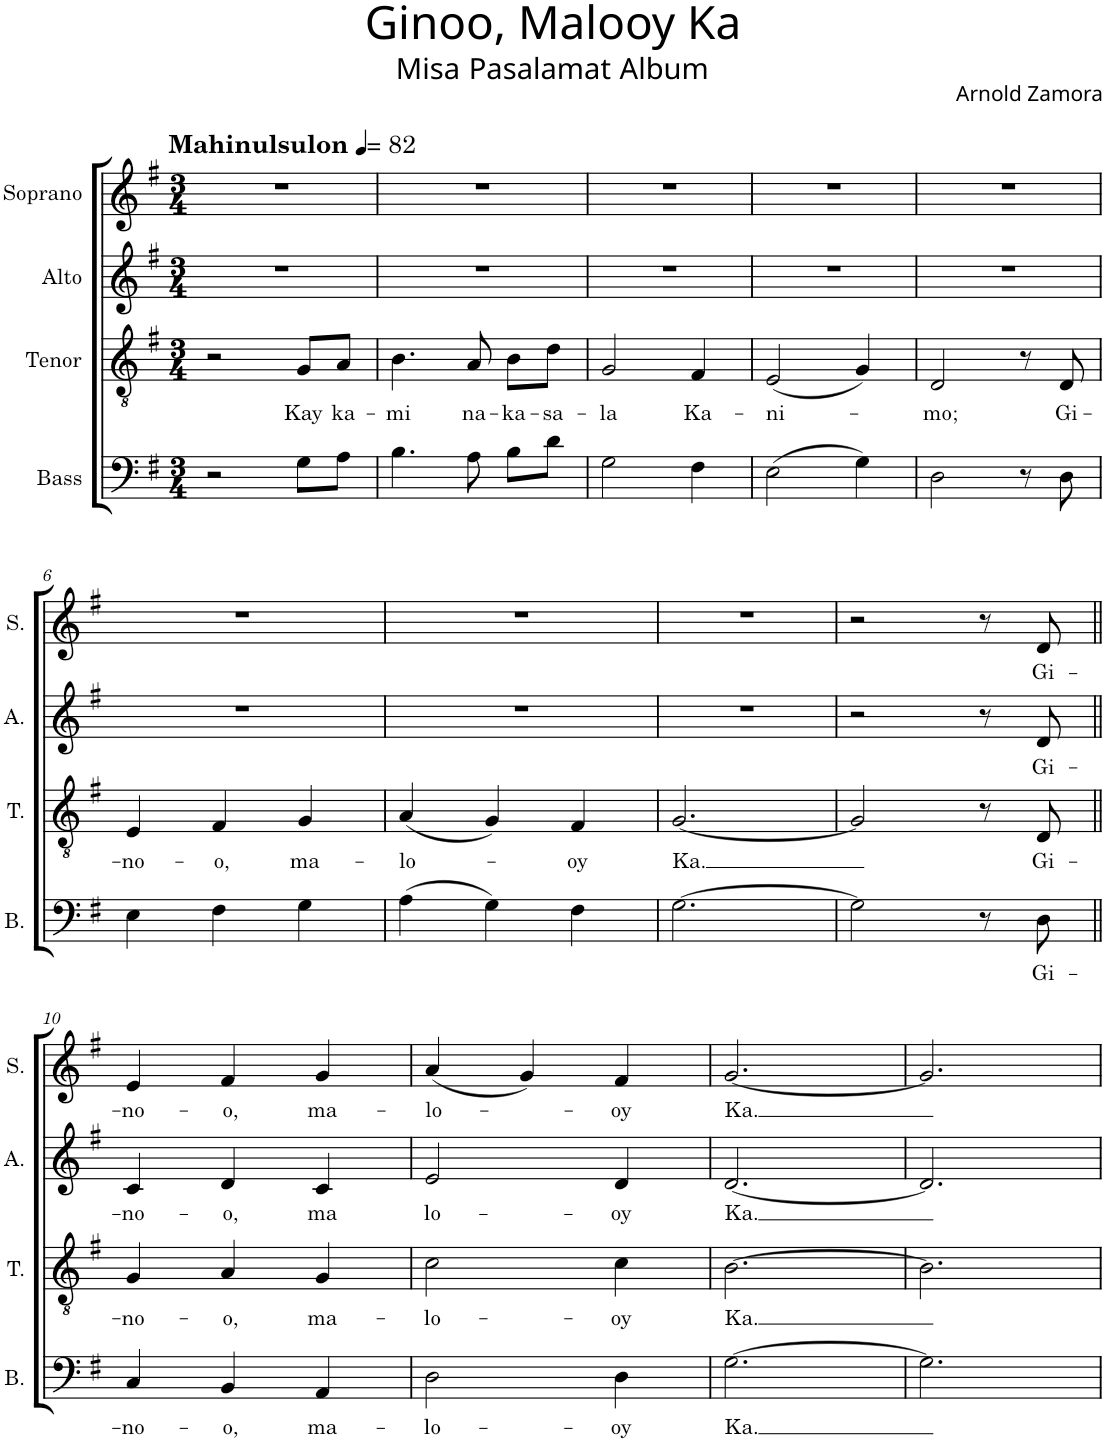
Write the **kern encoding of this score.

**kern	**text	**kern	**text	**kern	**text	**kern	**text
*part4	*part4	*part3	*part3	*part2	*part2	*part1	*part1
*staff4	*staff4	*staff3	*staff3	*staff2	*staff2	*staff1	*staff1
*I"Bass	*	*I"Tenor	*	*I"Alto	*	*I"Soprano	*
*I'B.	*	*I'T.	*	*I'A.	*	*I'S.	*
*clefF4	*	*clefGv2	*	*clefG2	*	*clefG2	*
*k[f#]	*	*k[f#]	*	*k[f#]	*	*k[f#]	*
*M3/4	*	*M3/4	*	*M3/4	*	*M3/4	*
*MM82	*	*MM82	*	*MM82	*	*MM82	*
=1	=1	=1	=1	=1	=1	=1	=1
!	!	!	!	!	!	!LO:TX:a:B:t=Mahinulsulon	!
2r	.	2r	.	2.r	.	2.r	.
!	!	!	!LO:LY:b	!	!	!	!
8G\L	.	8G/L	Kay	.	.	.	.
!	!	!	!LO:LY:b	!	!	!	!
8A\J	.	8A/J	ka-	.	.	.	.
=2	=2	=2	=2	=2	=2	=2	=2
!	!	!	!LO:LY:b	!	!	!	!
4.B\	.	4.B\	-mi	2.r	.	2.r	.
!	!	!	!LO:LY:b	!	!	!	!
8A\	.	8A/	na-	.	.	.	.
!	!	!	!LO:LY:b	!	!	!	!
8B\L	.	8B\L	-ka-	.	.	.	.
!	!	!	!LO:LY:b	!	!	!	!
8d\J	.	8d\J	-sa-	.	.	.	.
=3	=3	=3	=3	=3	=3	=3	=3
!	!	!	!LO:LY:b	!	!	!	!
2G\	.	2G/	-la	2.r	.	2.r	.
!	!	!	!LO:LY:b	!	!	!	!
4F#\	.	4F#/	Ka-	.	.	.	.
=4	=4	=4	=4	=4	=4	=4	=4
!	!	!	!LO:LY:b	!	!	!	!
(2E\	.	(2E/	-ni-	2.r	.	2.r	.
4G\)	.	4G/)	.	.	.	.	.
=5	=5	=5	=5	=5	=5	=5	=5
!	!	!	!LO:LY:b	!	!	!	!
2D\	.	2D/	-mo;	2.r	.	2.r	.
8r	.	8r	.	.	.	.	.
!	!	!	!LO:LY:b	!	!	!	!
8D\	.	8D/	Gi-	.	.	.	.
!!LO:LB:g=z
=6	=6	=6	=6	=6	=6	=6	=6
!	!	!	!LO:LY:b	!	!	!	!
4E\	.	4E/	-no-	2.r	.	2.r	.
!	!	!	!LO:LY:b	!	!	!	!
4F#\	.	4F#/	-o,	.	.	.	.
!	!	!	!LO:LY:b	!	!	!	!
4G\	.	4G/	ma-	.	.	.	.
=7	=7	=7	=7	=7	=7	=7	=7
!	!	!	!LO:LY:b	!	!	!	!
(4A\	.	(4A/	-lo-	2.r	.	2.r	.
4G\)	.	4G/)	.	.	.	.	.
!	!	!	!LO:LY:b	!	!	!	!
4F#\	.	4F#/	-oy	.	.	.	.
=8	=8	=8	=8	=8	=8	=8	=8
!	!	!	!LO:LY:b	!	!	!	!
[2.G\	.	[2.G/	Ka.	2.r	.	2.r	.
=9	=9	=9	=9	=9	=9	=9	=9
2G\]	.	2G/]	.	2r	.	2r	.
8r	.	8r	.	8r	.	8r	.
!	!LO:LY:b	!	!LO:LY:b	!	!LO:LY:b	!	!LO:LY:b
8D\	Gi-	8D/	Gi-	8d/	Gi-	8d/	Gi-
!!LO:LB:g=z
=10||	=10||	=10||	=10||	=10||	=10||	=10||	=10||
!	!LO:LY:b	!	!LO:LY:b	!	!LO:LY:b	!	!LO:LY:b
4C/	-no-	4G/	-no-	4c/	-no-	4e/	-no-
!	!LO:LY:b	!	!LO:LY:b	!	!LO:LY:b	!	!LO:LY:b
4BB/	-o,	4A/	-o,	4d/	-o,	4f#/	-o,
!	!LO:LY:b	!	!LO:LY:b	!	!LO:LY:b	!	!LO:LY:b
4AA/	ma-	4G/	ma-	4c/	ma	4g/	ma-
=11	=11	=11	=11	=11	=11	=11	=11
!	!LO:LY:b	!	!LO:LY:b	!	!LO:LY:b	!	!LO:LY:b
2D\	-lo-	2c\	-lo-	2e/	-lo-	(4a/	lo-
.	.	.	.	.	.	4g/)	.
!	!LO:LY:b	!	!LO:LY:b	!	!LO:LY:b	!	!LO:LY:b
4D\	-oy	4c\	-oy	4d/	-oy	4f#/	-oy
=12	=12	=12	=12	=12	=12	=12	=12
!	!LO:LY:b	!	!LO:LY:b	!	!LO:LY:b	!	!LO:LY:b
[2.G\	Ka.	[2.B\	Ka.	[2.d/	Ka.	[2.g/	Ka.
=13	=13	=13	=13	=13	=13	=13	=13
2.G\]	.	2.B\]	.	2.d/]	.	2.g/]	.
=	=	=	=	=	=	=	=
*-	*-	*-	*-	*-	*-	*-	*-
